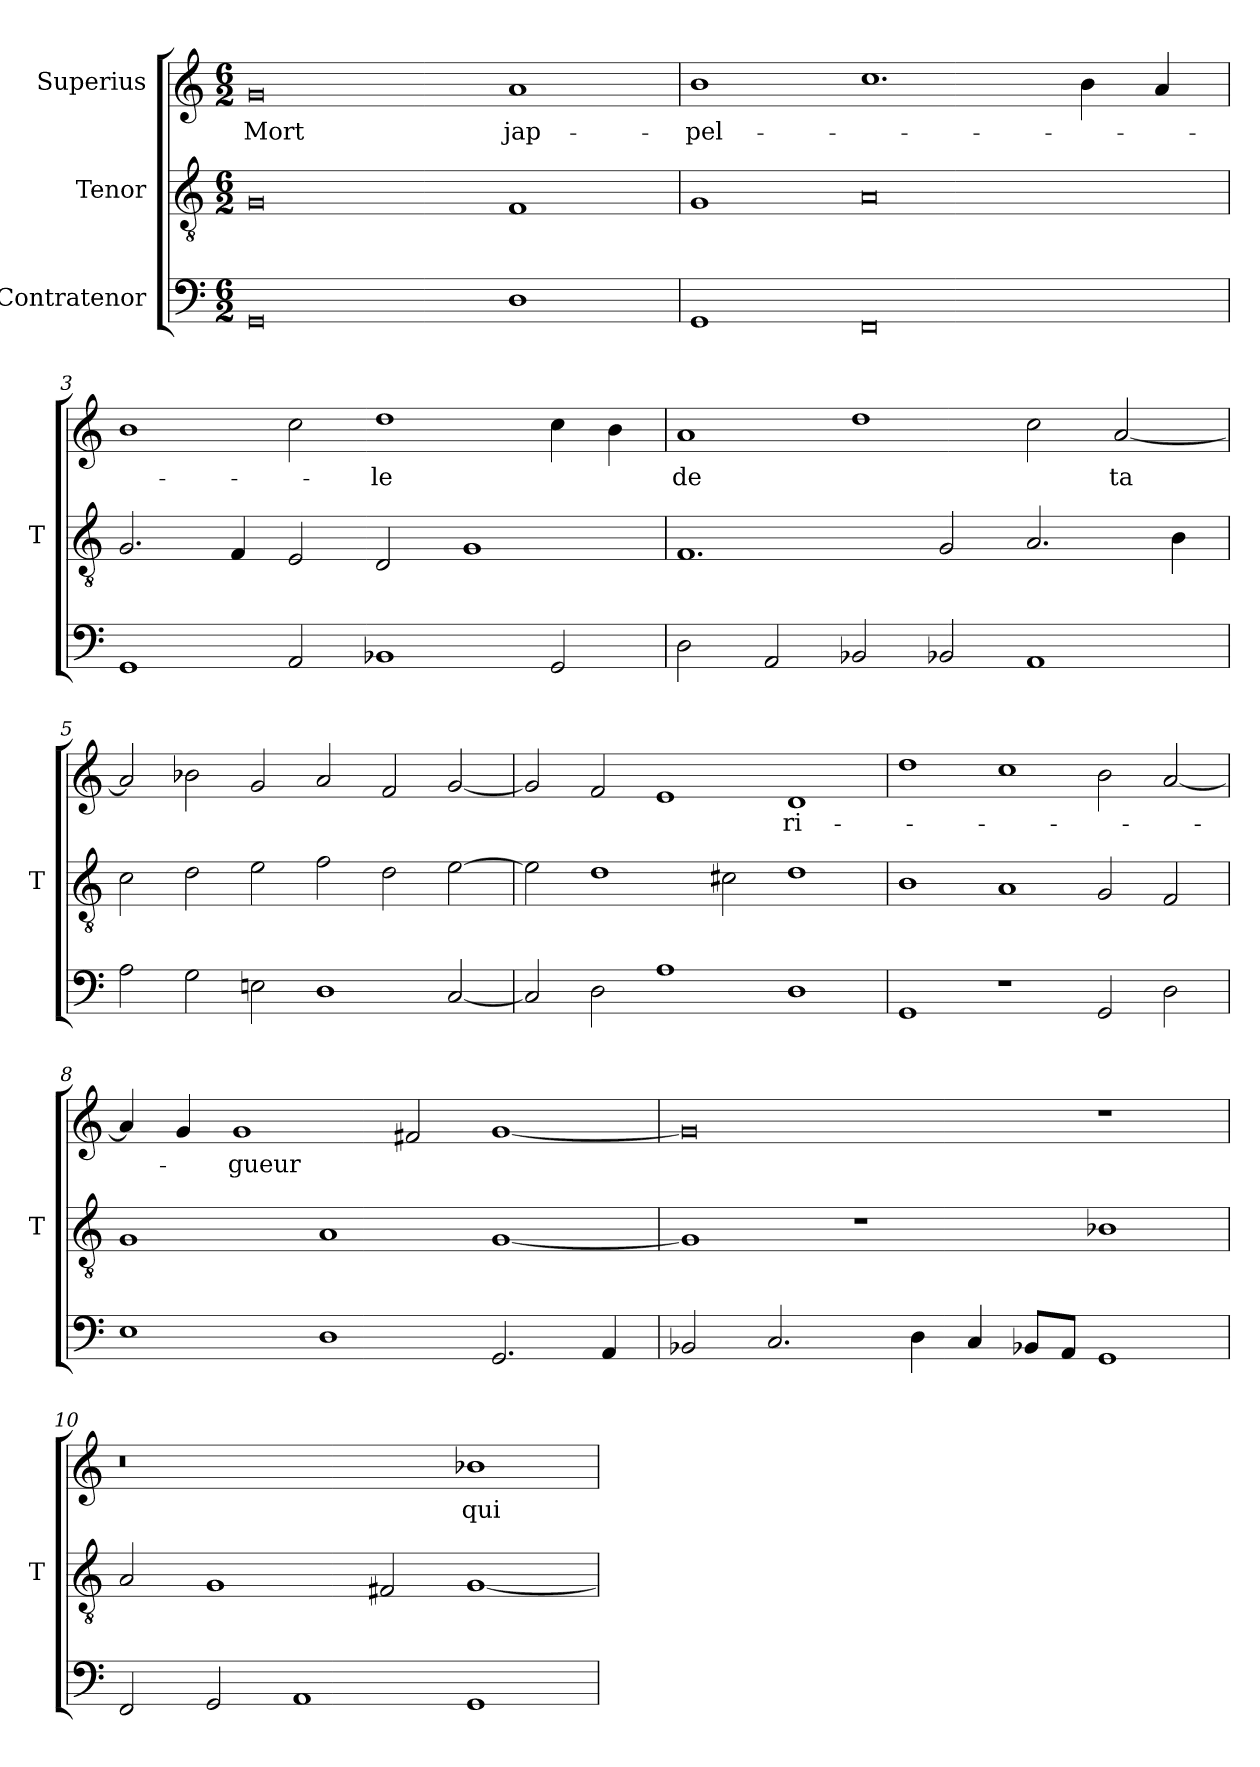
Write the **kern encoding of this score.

**kern	**kern	**kern	**text
*part3	*part2	*part1	*part1
*staff3	*staff2	*staff1	*staff1
*I"Contratenor	*I"Tenor	*I"Superius	*
*	*I'T	*	*
*clefF4	*clefGv2	*clefG2	*
*M6/2	*M6/2	*M6/2	*
=1	=1	=1	=1
0GG	0G	0g	-Mort
1D	1F	1a	jap-
=2	=2	=2	=2
1GG	1G	1b	-pel-
0FF	0A	1.cc	.
.	.	4b	.
.	.	4a	.
=3	=3	=3	=3
1GG	2.G	1b	.
.	4F	.	.
2AA	2E	2cc	.
1BB-X	2D	1dd	-le
.	1G	.	.
2GG	.	4cc	.
.	.	4b	.
=4	=4	=4	=4
2D	1.F	1a	-de
2AA	.	.	.
2BB-X	.	1dd	.
2BB-X	2G	.	.
1AA	2.A	2cc	.
.	.	[2a	-ta
.	4B	.	.
=5	=5	=5	=5
2A	2c	2a]	.
2G	2d	2b-X	.
2En	2e	2g	.
1D	2f	2a	.
.	2d	2f	.
[2C	[2e	[2g	.
=6	=6	=6	=6
2C]	2e]	2g]	.
2D	1d	2f	.
1A	.	1e	.
.	2c#X	.	.
1D	1d	1d	ri-
=7	=7	=7	=7
1GG	1B	1dd	.
1r	1A	1cc	.
2GG	2G	2b	.
2D	2F	[2a	.
=8	=8	=8	=8
1E	1G	4a]	.
.	.	4g	.
.	.	1g	-gueur
1D	1A	.	.
.	.	2f#X	.
2.GG	[1G	[1g	.
4AA	.	.	.
=9	=9	=9	=9
2BB-X	1G]	0g]	.
2.C	.	.	.
.	1r	.	.
4D	.	.	.
4C	.	.	.
8BB-X/L	.	.	.
8AA/J	.	.	.
1GG	1B-X	1r	.
=10	=10	=10	=10
2FF	2A	0r	.
2GG	1G	.	.
1AA	.	.	.
.	2F#X	.	.
1GG	[1G	1b-X	-qui
=	=	=	=
*-	*-	*-	*-
